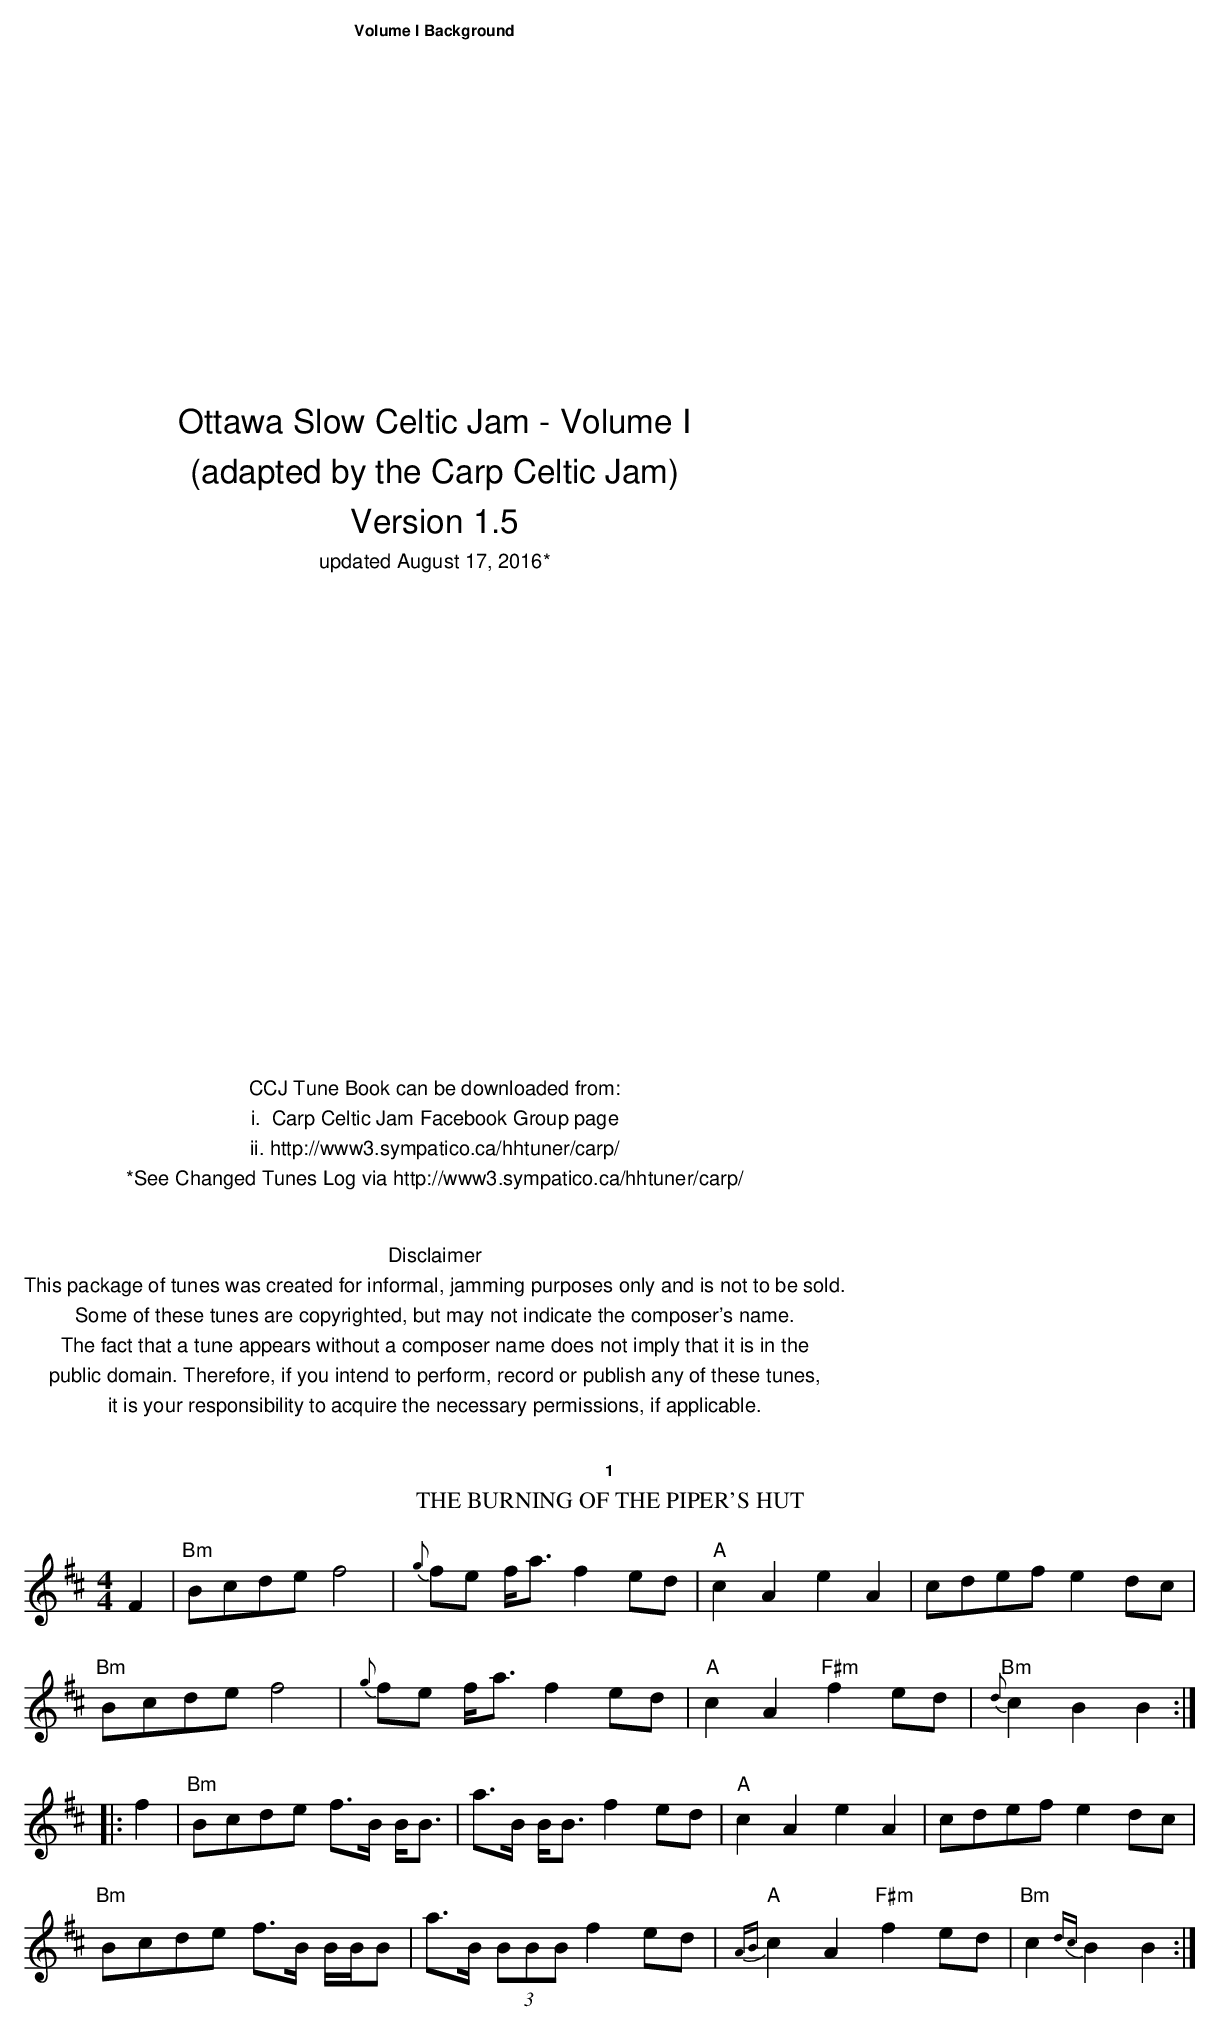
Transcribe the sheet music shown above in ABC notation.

X:1
T:Burning of the Piper's Hut, The
M:4/4
L:1/8
K:Bmin
F2 |"Bm" Bcde f4     | {g}fe f<a f2 ed |"A" c2 A2 e2 A2  | cdef e2 dc |
   "Bm"  Bcde f4     | {g}fe f<a f2 ed |"A" c2 A2 "F#m"f2 ed |"Bm" {d}c2 B2  B2    ::
f2 |"Bm" Bcde f>B B<B | a>B B<B f2 ed |"A" c2 A2 e2 A2  | cdef e2dc |
    "Bm" Bcde f>B B/B/B| a>B (3BBB f2 ed |"A" {AB}c2 A2 "F#m"f2 ed | "Bm"c2 {dc}B2 B2 :|
